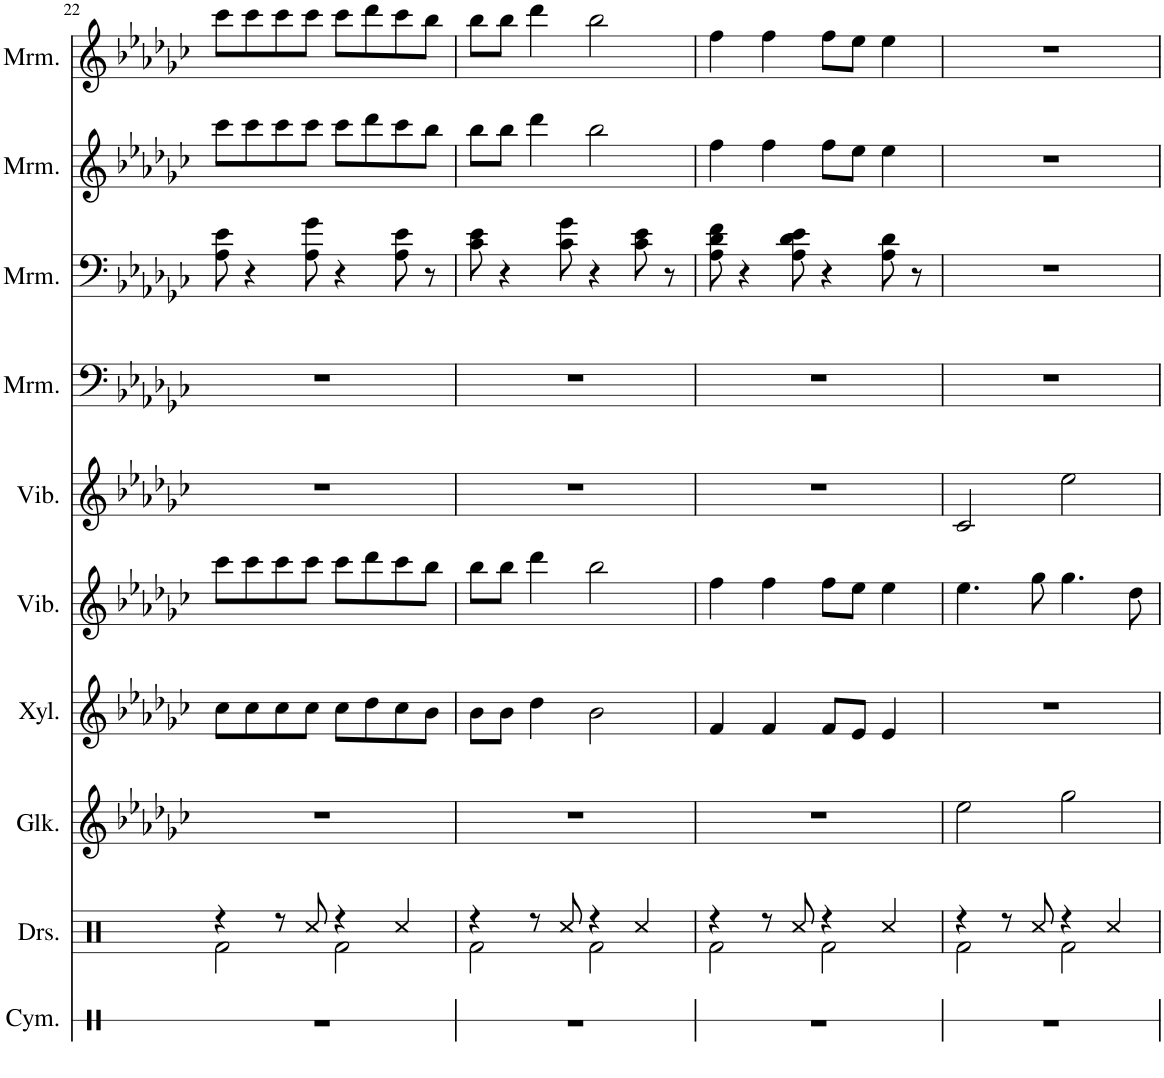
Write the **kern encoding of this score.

**kern	**kern	**kern	**kern	**kern	**kern	**kern	**kern	**kern	**kern
*part10	*part9	*part8	*part7	*part6	*part5	*part4	*part3	*part2	*part1
*staff10	*staff9	*staff8	*staff7	*staff6	*staff5	*staff4	*staff3	*staff2	*staff1
*I"Cymbal	*I"Drumset	*I"Glockenspiel	*I"Xylophone	*I"Vibraphone	*I"Vibraphone	*I"Marimba	*I"Marimba	*I"Marimba	*I"Marimba
*I'Cym.	*I'Drs.	*I'Glk.	*I'Xyl.	*I'Vib.	*I'Vib.	*I'Mrm.	*I'Mrm.	*I'Mrm.	*I'Mrm.
!!LO:PB:g=z
*clefX	*clefX	*clefG2	*clefG2	*clefG2	*clefG2	*clefF4	*clefF4	*clefG2	*clefG2
*	*	*Trd-14c-24	*Trd-7c-12	*	*	*	*	*	*
*k[]	*k[]	*k[b-e-a-d-g-c-]	*k[b-e-a-d-g-c-]	*k[b-e-a-d-g-c-]	*k[b-e-a-d-g-c-]	*k[b-e-a-d-g-c-]	*k[b-e-a-d-g-c-]	*k[b-e-a-d-g-c-]	*k[b-e-a-d-g-c-]
*M4/4	*M4/4	*M4/4	*M4/4	*M4/4	*M4/4	*M4/4	*M4/4	*M4/4	*M4/4
=22	=22	=22	=22	=22	=22	=22	=22	=22	=22
*	*^	*	*	*	*	*	*	*	*
1r	4r	2Rf\	1r	8cc-\L	8ccc-\L	1r	1r	8A-\ 8e-\	8ccc-\L	8ccc-\L
.	.	.	.	8cc-\	8ccc-\	.	.	4r	8ccc-\	8ccc-\
.	8r	.	.	8cc-\	8ccc-\	.	.	.	8ccc-\	8ccc-\
.	8Rcc/	.	.	8cc-\J	8ccc-\J	.	.	8A-\ 8g-\	8ccc-\J	8ccc-\J
.	4r	2Rf\	.	8cc-\L	8ccc-\L	.	.	4r	8ccc-\L	8ccc-\L
.	.	.	.	8dd-\	8ddd-\	.	.	.	8ddd-\	8ddd-\
.	4Rcc/	.	.	8cc-\	8ccc-\	.	.	8A-\ 8e-\	8ccc-\	8ccc-\
.	.	.	.	8b-\J	8bb-\J	.	.	8r	8bb-\J	8bb-\J
=23	=23	=23	=23	=23	=23	=23	=23	=23	=23	=23
1r	4r	2Rf\	1r	8b-\L	8bb-\L	1r	1r	8c-\ 8e-\	8bb-\L	8bb-\L
.	.	.	.	8b-\J	8bb-\J	.	.	4r	8bb-\J	8bb-\J
.	8r	.	.	4dd-\	4ddd-\	.	.	.	4ddd-\	4ddd-\
.	8Rcc/	.	.	.	.	.	.	8c-\ 8g-\	.	.
.	4r	2Rf\	.	2b-\	2bb-\	.	.	4r	2bb-\	2bb-\
.	4Rcc/	.	.	.	.	.	.	8c-\ 8e-\	.	.
.	.	.	.	.	.	.	.	8r	.	.
=24	=24	=24	=24	=24	=24	=24	=24	=24	=24	=24
1r	4r	2Rf\	1r	4f/	4ff\	1r	1r	8A-\ 8d-\ 8f\	4ff\	4ff\
.	.	.	.	.	.	.	.	4r	.	.
.	8r	.	.	4f/	4ff\	.	.	.	4ff\	4ff\
.	8Rcc/	.	.	.	.	.	.	8A-\ 8d-\ 8e-\	.	.
.	4r	2Rf\	.	8f/L	8ff\L	.	.	4r	8ff\L	8ff\L
.	.	.	.	8e-/J	8ee-\J	.	.	.	8ee-\J	8ee-\J
.	4Rcc/	.	.	4e-/	4ee-\	.	.	8A-\ 8d-\	4ee-\	4ee-\
.	.	.	.	.	.	.	.	8r	.	.
=25	=25	=25	=25	=25	=25	=25	=25	=25	=25	=25
1r	4r	2Rf\	2ee-\	1r	4.ee-\	2c-/	1r	1r	1r	1r
.	8r	.	.	.	.	.	.	.	.	.
.	8Rcc/	.	.	.	8gg-\	.	.	.	.	.
.	4r	2Rf\	2gg-\	.	4.gg-\	2ee-\	.	.	.	.
.	4Rcc/	.	.	.	.	.	.	.	.	.
.	.	.	.	.	8dd-\	.	.	.	.	.
*	*v	*v	*	*	*	*	*	*	*	*
=	=	=	=	=	=	=	=	=	=
*-	*-	*-	*-	*-	*-	*-	*-	*-	*-
